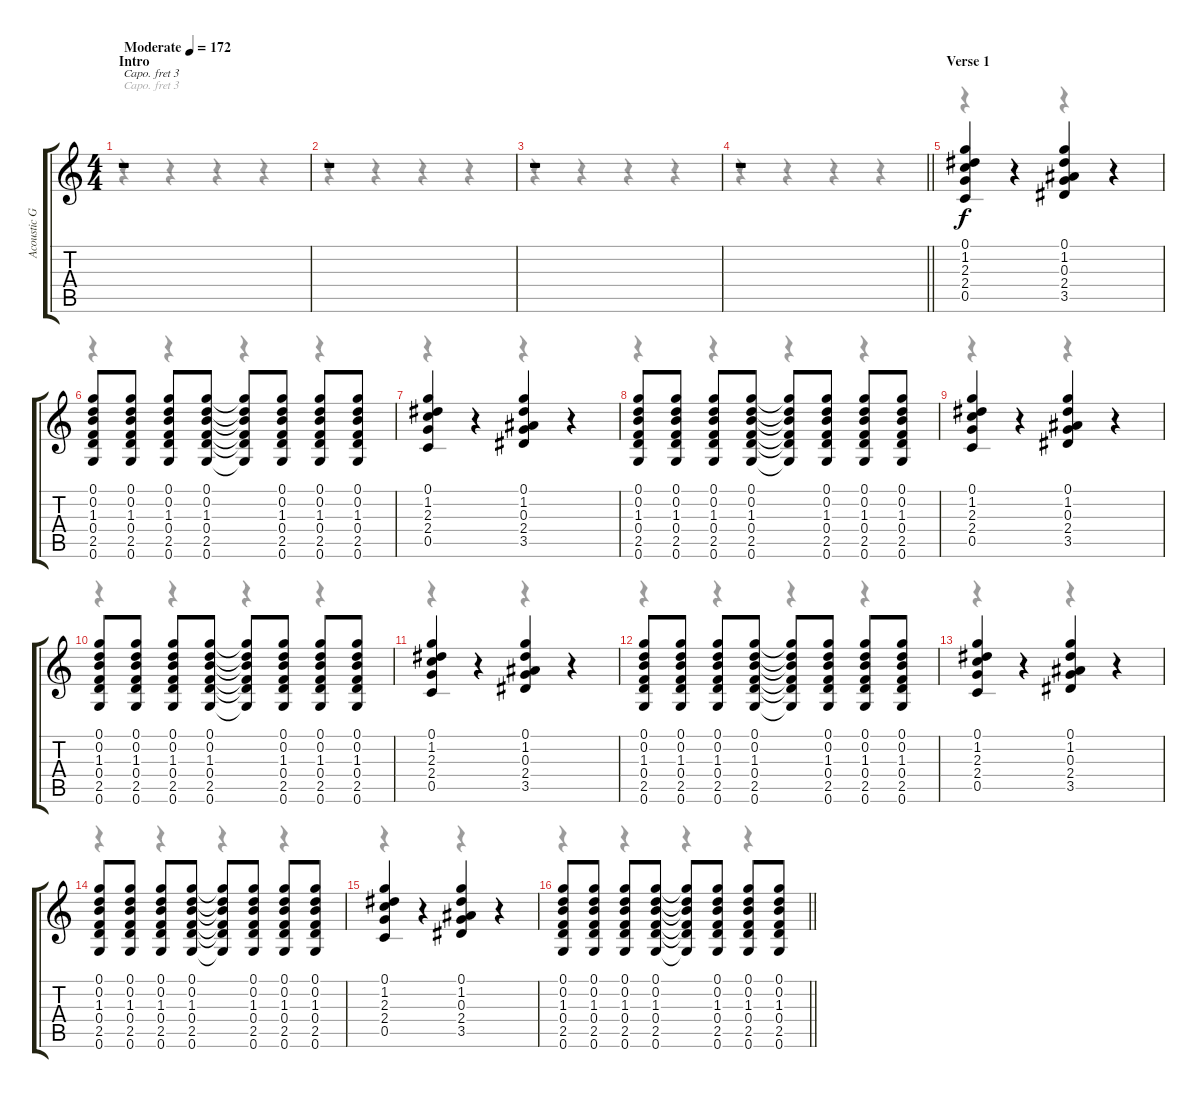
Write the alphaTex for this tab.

\track ("Acoustic Guitar (Capo 3rd fret)" "Acoustic G") {instrument acousticguitarsteel}
\staff {score tabs}
\capo 3
\tuning (E4 B3 G3 D3 A2 E2) {hide}
\voice
\ts (4 4)
\section ("" "Intro")
\tempo (172 "Moderate")
\clef g2
\ks c
r.1{dy f instrument acousticguitarsteel} |
r.1 |
r.1 |
\barLineRight lightlight
r.1 |
\section ("" "Verse 1")
(0.1 1.2 2.3 2.4 0.5).4 r.4 (0.1 1.2 0.3 2.4 3.5).4 r.4 |
(0.1 0.2 1.3 0.4 2.5 0.6).8 (0.1 0.2 1.3 0.4 2.5 0.6).8 (0.1 0.2 1.3 0.4 2.5 0.6).8 (0.1 0.2 1.3 0.4 2.5 0.6).8 (0.1{t} 0.2{t} 1.3{t} 0.4{t} 2.5{t} 0.6{t}).8 (0.1 0.2 1.3 0.4 2.5 0.6).8 (0.1 0.2 1.3 0.4 2.5 0.6).8 (0.1 0.2 1.3 0.4 2.5 0.6).8 |
(0.1 1.2 2.3 2.4 0.5).4 r.4 (0.1 1.2 0.3 2.4 3.5).4 r.4 |
(0.1 0.2 1.3 0.4 2.5 0.6).8 (0.1 0.2 1.3 0.4 2.5 0.6).8 (0.1 0.2 1.3 0.4 2.5 0.6).8 (0.1 0.2 1.3 0.4 2.5 0.6).8 (0.1{t} 0.2{t} 1.3{t} 0.4{t} 2.5{t} 0.6{t}).8 (0.1 0.2 1.3 0.4 2.5 0.6).8 (0.1 0.2 1.3 0.4 2.5 0.6).8 (0.1 0.2 1.3 0.4 2.5 0.6).8 |
(0.1 1.2 2.3 2.4 0.5).4 r.4 (0.1 1.2 0.3 2.4 3.5).4 r.4 |
(0.1 0.2 1.3 0.4 2.5 0.6).8 (0.1 0.2 1.3 0.4 2.5 0.6).8 (0.1 0.2 1.3 0.4 2.5 0.6).8 (0.1 0.2 1.3 0.4 2.5 0.6).8 (0.1{t} 0.2{t} 1.3{t} 0.4{t} 2.5{t} 0.6{t}).8 (0.1 0.2 1.3 0.4 2.5 0.6).8 (0.1 0.2 1.3 0.4 2.5 0.6).8 (0.1 0.2 1.3 0.4 2.5 0.6).8 |
(0.1 1.2 2.3 2.4 0.5).4 r.4 (0.1 1.2 0.3 2.4 3.5).4 r.4 |
(0.1 0.2 1.3 0.4 2.5 0.6).8 (0.1 0.2 1.3 0.4 2.5 0.6).8 (0.1 0.2 1.3 0.4 2.5 0.6).8 (0.1 0.2 1.3 0.4 2.5 0.6).8 (0.1{t} 0.2{t} 1.3{t} 0.4{t} 2.5{t} 0.6{t}).8 (0.1 0.2 1.3 0.4 2.5 0.6).8 (0.1 0.2 1.3 0.4 2.5 0.6).8 (0.1 0.2 1.3 0.4 2.5 0.6).8 |
(0.1 1.2 2.3 2.4 0.5).4 r.4 (0.1 1.2 0.3 2.4 3.5).4 r.4 |
(0.1 0.2 1.3 0.4 2.5 0.6).8 (0.1 0.2 1.3 0.4 2.5 0.6).8 (0.1 0.2 1.3 0.4 2.5 0.6).8 (0.1 0.2 1.3 0.4 2.5 0.6).8 (0.1{t} 0.2{t} 1.3{t} 0.4{t} 2.5{t} 0.6{t}).8 (0.1 0.2 1.3 0.4 2.5 0.6).8 (0.1 0.2 1.3 0.4 2.5 0.6).8 (0.1 0.2 1.3 0.4 2.5 0.6).8 |
(0.1 1.2 2.3 2.4 0.5).4 r.4 (0.1 1.2 0.3 2.4 3.5).4 r.4 |
\barLineRight lightlight
(0.1 0.2 1.3 0.4 2.5 0.6).8 (0.1 0.2 1.3 0.4 2.5 0.6).8 (0.1 0.2 1.3 0.4 2.5 0.6).8 (0.1 0.2 1.3 0.4 2.5 0.6).8 (0.1{t} 0.2{t} 1.3{t} 0.4{t} 2.5{t} 0.6{t}).8 (0.1 0.2 1.3 0.4 2.5 0.6).8 (0.1 0.2 1.3 0.4 2.5 0.6).8 (0.1 0.2 1.3 0.4 2.5 0.6).8
\voice
\clef g2
\ottava regular
\simile none
\ks c
r.4{dy f} r.4 r.4 r.4 |
r.4 r.4 r.4 r.4 |
r.4 r.4 r.4 r.4 |
\barLineRight lightlight
r.4 r.4 r.4 r.4 |
r.4 r.4 r.4 r.4 |
r.4 r.4 r.4 r.4 |
r.4 r.4 r.4 r.4 |
r.4 r.4 r.4 r.4 |
r.4 r.4 r.4 r.4 |
r.4 r.4 r.4 r.4 |
r.4 r.4 r.4 r.4 |
r.4 r.4 r.4 r.4 |
r.4 r.4 r.4 r.4 |
r.4 r.4 r.4 r.4 |
r.4 r.4 r.4 r.4 |
\barLineRight lightlight
r.4 r.4 r.4 r.4
